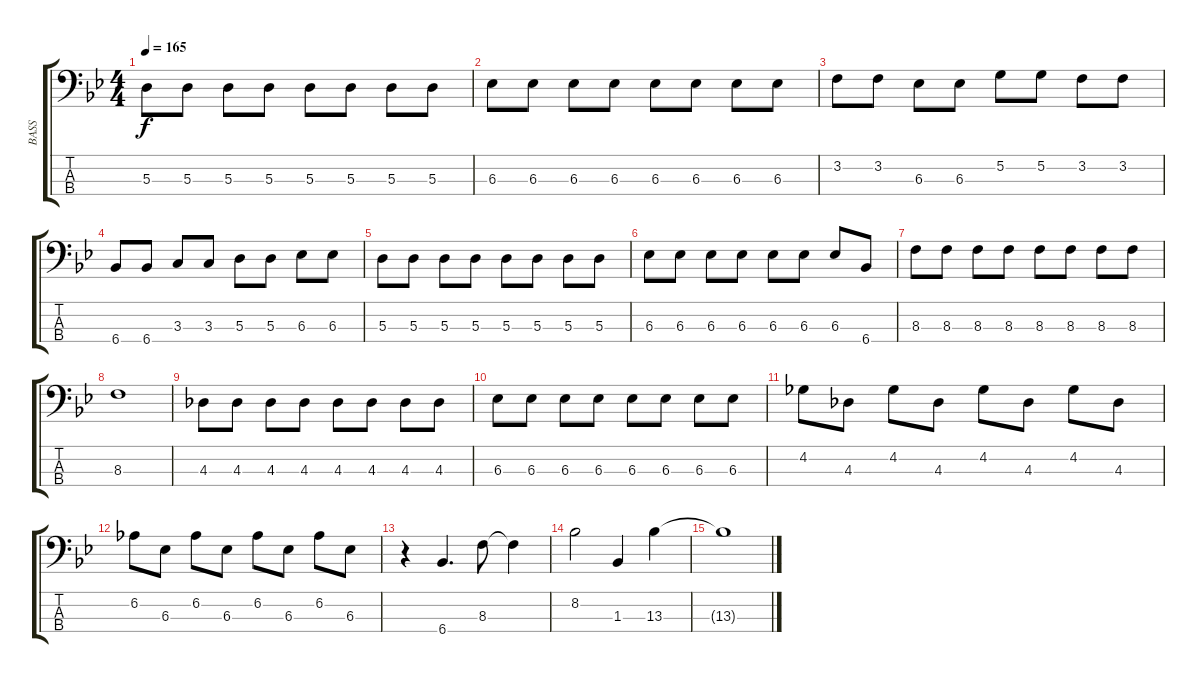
\track ("BASS" "BASS") {instrument electricbassfinger}
\staff {score tabs}
\tuning (G2 D2 A1 E1) {hide}
\ts (4 4)
\tempo 165
\clef f4
\ks bb
5.3.8{dy f} 5.3.8 5.3.8 5.3.8 5.3.8 5.3.8 5.3.8 5.3.8 |
6.3.8 6.3.8 6.3.8 6.3.8 6.3.8 6.3.8 6.3.8 6.3.8 |
3.2.8 3.2.8 6.3.8 6.3.8 5.2.8 5.2.8 3.2.8 3.2.8 |
6.4.8 6.4.8 3.3.8 3.3.8 5.3.8 5.3.8 6.3.8 6.3.8 |
5.3.8 5.3.8 5.3.8 5.3.8 5.3.8 5.3.8 5.3.8 5.3.8 |
6.3.8 6.3.8 6.3.8 6.3.8 6.3.8 6.3.8 6.3.8 6.4.8 |
8.3.8 8.3.8 8.3.8 8.3.8 8.3.8 8.3.8 8.3.8 8.3.8 |
8.3.1 |
4.3.8 4.3.8 4.3.8 4.3.8 4.3.8 4.3.8 4.3.8 4.3.8 |
6.3.8 6.3.8 6.3.8 6.3.8 6.3.8 6.3.8 6.3.8 6.3.8 |
4.2.8 4.3.8 4.2.8 4.3.8 4.2.8 4.3.8 4.2.8 4.3.8 |
6.2.8 6.3.8 6.2.8 6.3.8 6.2.8 6.3.8 6.2.8 6.3.8 |
r.4 6.4.4{d} 8.3.8 8.3{t}.4 |
8.2.2 1.3.4 13.3.4 |
13.3{t}.1
